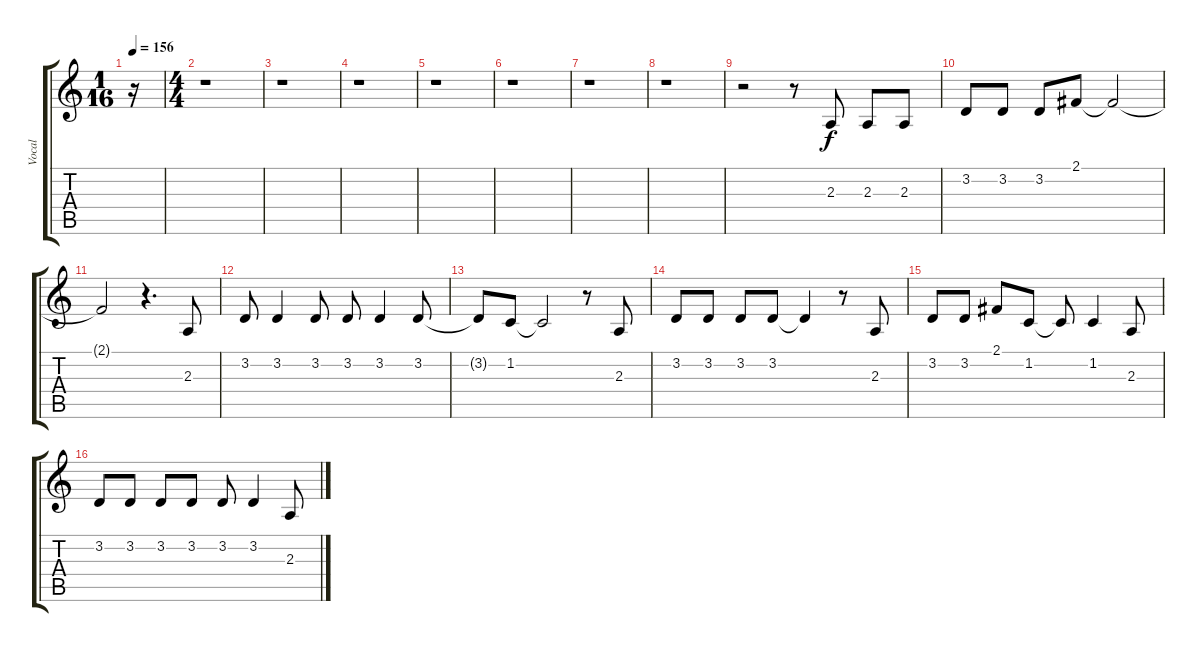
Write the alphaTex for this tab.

\track ("Vocal" "Vocal") {instrument englishhorn}
\staff {score tabs}
\tuning (E4 B3 G3 D3 A2 E2) {hide}
\ts (1 16)
\tempo 156
\clef g2
\ks c
r.16{dy f instrument englishhorn} |
\ts (4 4)
r.1 |
r.1 |
r.1 |
r.1 |
r.1 |
r.1 |
r.1 |
r.2 r.8 2.3.8 2.3.8 2.3.8 |
3.2.8 3.2.8 3.2.8 2.1.8 2.1{t}.2 |
2.1{t}.2 r.4{d} 2.3.8 |
3.2.8 3.2.4 3.2.8 3.2.8 3.2.4 3.2.8 |
3.2{t}.8 1.2.8 1.2{t}.2 r.8 2.3.8 |
3.2.8 3.2.8 3.2.8 3.2.8 3.2{t}.4 r.8 2.3.8 |
3.2.8 3.2.8 2.1.8 1.2.8 1.2{t}.8 1.2.4 2.3.8 |
3.2.8 3.2.8 3.2.8 3.2.8 3.2.8 3.2.4 2.3.8
